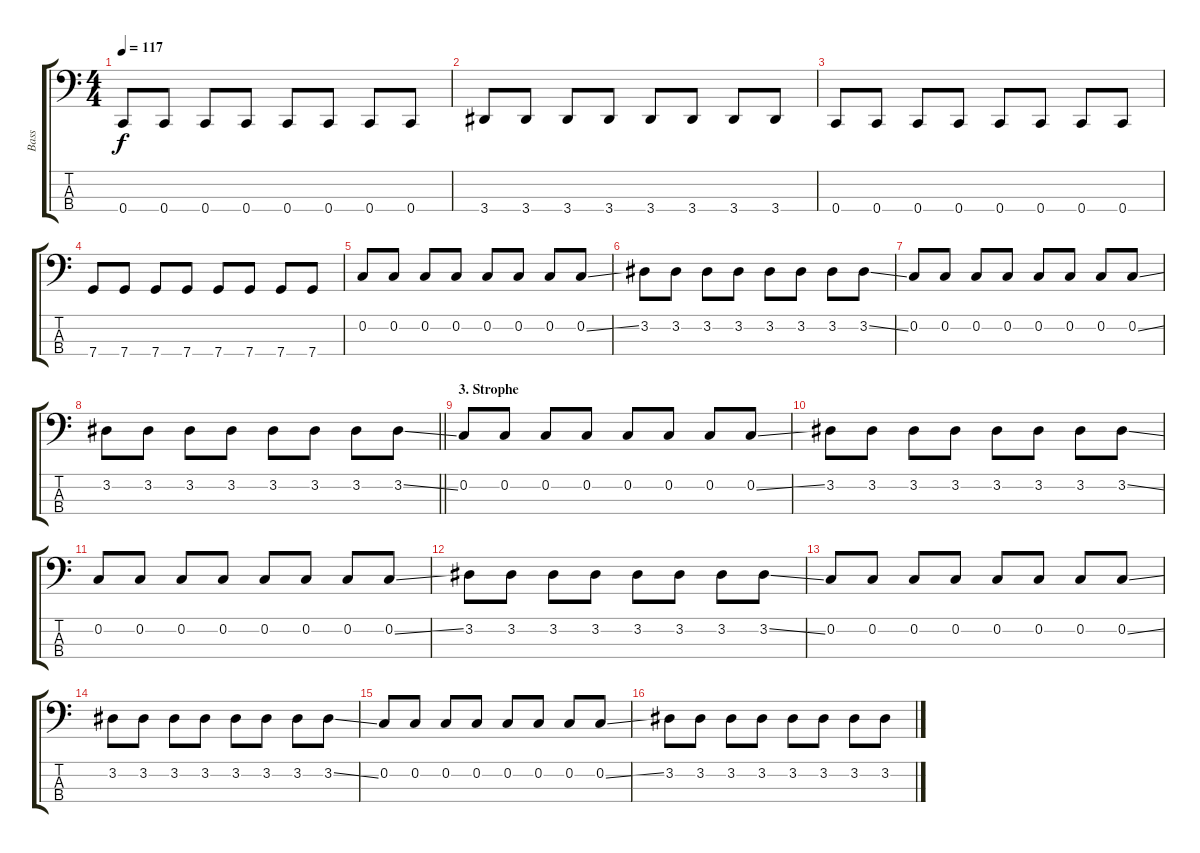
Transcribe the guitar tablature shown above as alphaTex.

\track ("Bass" "Bass") {instrument electricbasspick}
\staff {score tabs}
\tuning (F2 C2 G1 C1) {hide}
\ts (4 4)
\tempo 117
\clef f4
\ks c
0.4.8{dy f} 0.4.8 0.4.8 0.4.8 0.4.8 0.4.8 0.4.8 0.4.8 |
3.4.8 3.4.8 3.4.8 3.4.8 3.4.8 3.4.8 3.4.8 3.4.8 |
0.4.8 0.4.8 0.4.8 0.4.8 0.4.8 0.4.8 0.4.8 0.4.8 |
7.4.8 7.4.8 7.4.8 7.4.8 7.4.8 7.4.8 7.4.8 7.4.8 |
0.2.8 0.2.8 0.2.8 0.2.8 0.2.8 0.2.8 0.2.8 0.2{ss}.8 |
3.2.8 3.2.8 3.2.8 3.2.8 3.2.8 3.2.8 3.2.8 3.2{ss}.8 |
0.2.8 0.2.8 0.2.8 0.2.8 0.2.8 0.2.8 0.2.8 0.2{ss}.8 |
\barLineRight lightlight
3.2.8 3.2.8 3.2.8 3.2.8 3.2.8 3.2.8 3.2.8 3.2{ss}.8 |
\section ("" "3. Strophe")
0.2.8 0.2.8 0.2.8 0.2.8 0.2.8 0.2.8 0.2.8 0.2{ss}.8 |
3.2.8 3.2.8 3.2.8 3.2.8 3.2.8 3.2.8 3.2.8 3.2{ss}.8 |
0.2.8 0.2.8 0.2.8 0.2.8 0.2.8 0.2.8 0.2.8 0.2{ss}.8 |
3.2.8 3.2.8 3.2.8 3.2.8 3.2.8 3.2.8 3.2.8 3.2{ss}.8 |
0.2.8 0.2.8 0.2.8 0.2.8 0.2.8 0.2.8 0.2.8 0.2{ss}.8 |
3.2.8 3.2.8 3.2.8 3.2.8 3.2.8 3.2.8 3.2.8 3.2{ss}.8 |
0.2.8 0.2.8 0.2.8 0.2.8 0.2.8 0.2.8 0.2.8 0.2{ss}.8 |
3.2.8 3.2.8 3.2.8 3.2.8 3.2.8 3.2.8 3.2.8 3.2{ss}.8
